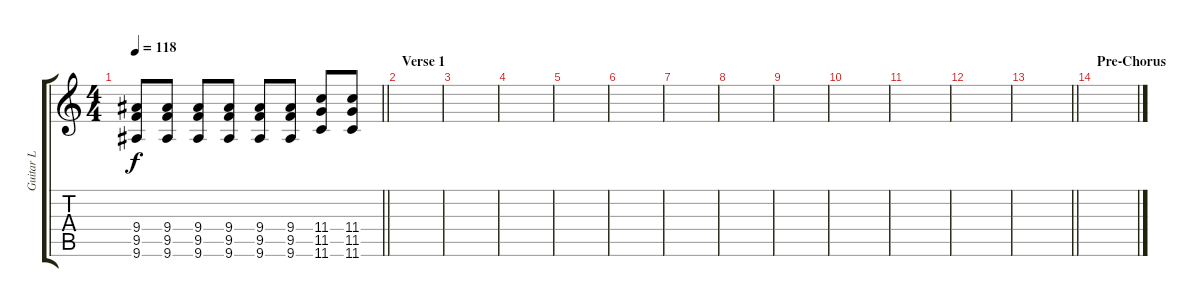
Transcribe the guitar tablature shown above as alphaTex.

\track ("Guitar L" "Guitar L") {instrument overdrivenguitar}
\staff {score tabs}
\tuning (Eb4 Bb3 Gb3 Db3 Ab2 Db2) {hide}
\ts (4 4)
\tempo 118
\clef g2
\barLineRight lightlight
\ks c
(9.4 9.5 9.6).8{dy f} (9.4 9.5 9.6).8 (9.4 9.5 9.6).8 (9.4 9.5 9.6).8 (9.4 9.5 9.6).8 (9.4 9.5 9.6).8 (11.4 11.5 11.6).8 (11.4 11.5 11.6).8 |
\section ("" "Verse 1")
|
|
|
|
|
|
|
|
|
|
|
\barLineRight lightlight
|
\section ("" "Pre-Chorus")
